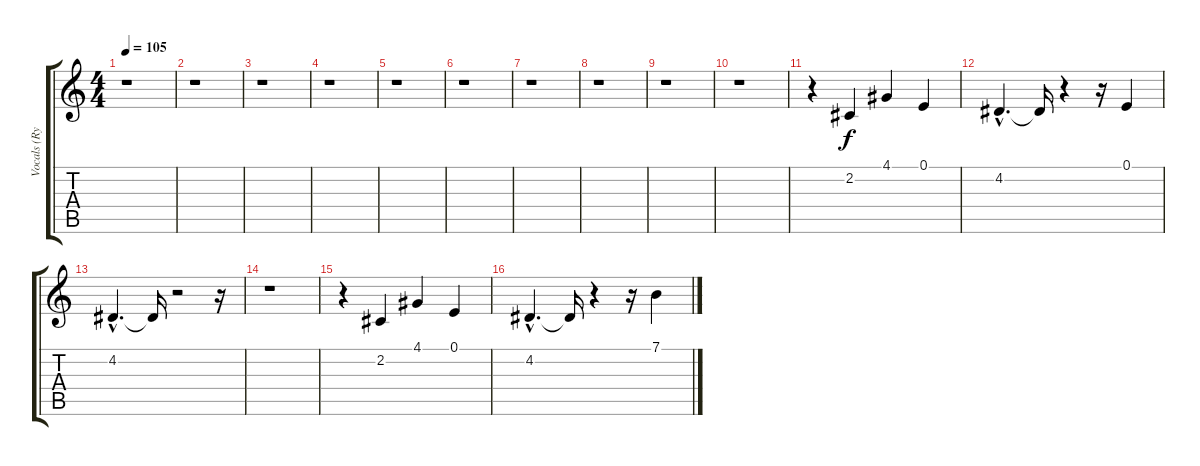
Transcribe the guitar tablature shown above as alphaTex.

\track ("Vocals (Ryuichi)" "Vocals (Ry") {instrument tenorsax}
\staff {score tabs}
\tuning (E4 B3 G3 D3 A2 E2) {hide}
\ts (4 4)
\tempo 105
\clef g2
\ks c
r.1{dy f} |
r.1 |
r.1 |
r.1 |
r.1 |
r.1 |
r.1 |
r.1 |
r.1 |
r.1 |
r.4 2.2.4 4.1.4 0.1.4 |
4.2{hac}.4{d} 4.2{t}.16 r.4 r.16 0.1.4 |
4.2{hac}.4{d} 4.2{t}.16 r.2 r.16 |
r.1 |
r.4 2.2.4 4.1.4 0.1.4 |
4.2{hac}.4{d} 4.2{t}.16 r.4 r.16 7.1.4
